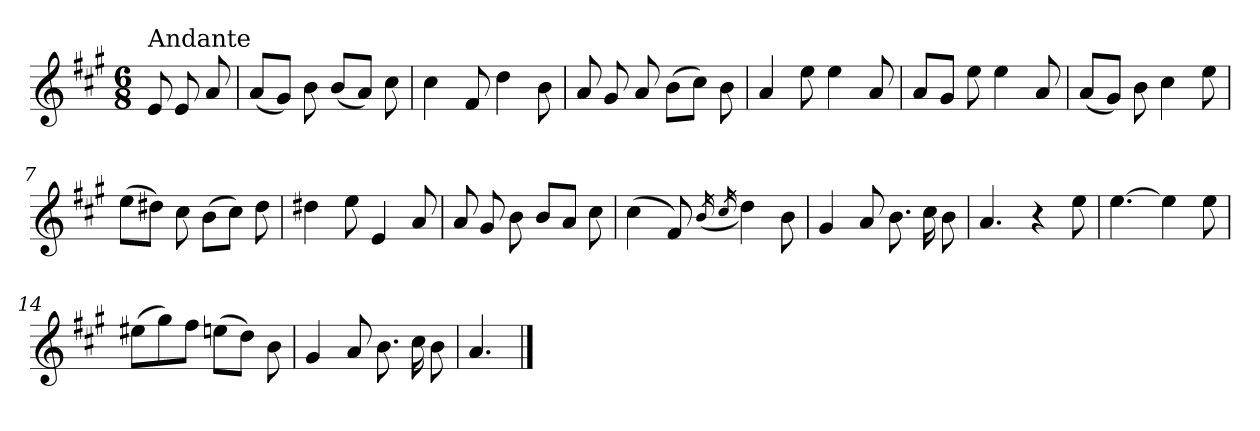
**kern
*part1
*staff1
*clefG2
*k[f#c#g#]
*A:
*M6/8
=
!LO:TX:a:t=Andante
8e/
8e/
8a/
=1
(<8a/L
8g#/J)
8b\
(<8b/L
8a/J)
8cc#\
=2
4cc#\
8f#/
4dd\
8b\
=3
8a/
8g#/
8a/
(>8b\L
8cc#\J)
8b\
=4
4a/
8ee\
4ee\
8a/
=5
8a/L
8g#/J
8ee\
4ee\
8a/
!!LO:LB:g=z
=6
(<8a/L
8g#/J)
8b\
4cc#\
8ee\
=7
(>8ee\L
8dd#X\J)
8cc#\
(>8b\L
8cc#\J)
8dd#\
=8
4dd#X\
8ee\
4e/
8a/
=9
8a/
8g#/
8b\
8b/L
8a/J
8cc#\
=10
(>4cc#\
8f#/)
(<16qb/
16qcc#/
4dd\)
8b\
=11
4g#/
8a/
8.b\
16cc#\
8b\
!!LO:LB:g=z
=12
4.a/
4r
8ee\
=13
[4.ee\
4ee\]
8ee\
=14
(>8ee#X\L
8gg#\)
8ff#\J
(>8een\L
8dd\J)
8b\
=15
4g#/
8a/
8.b\
16cc#\
8b\
=16
4.a/
==
*-
